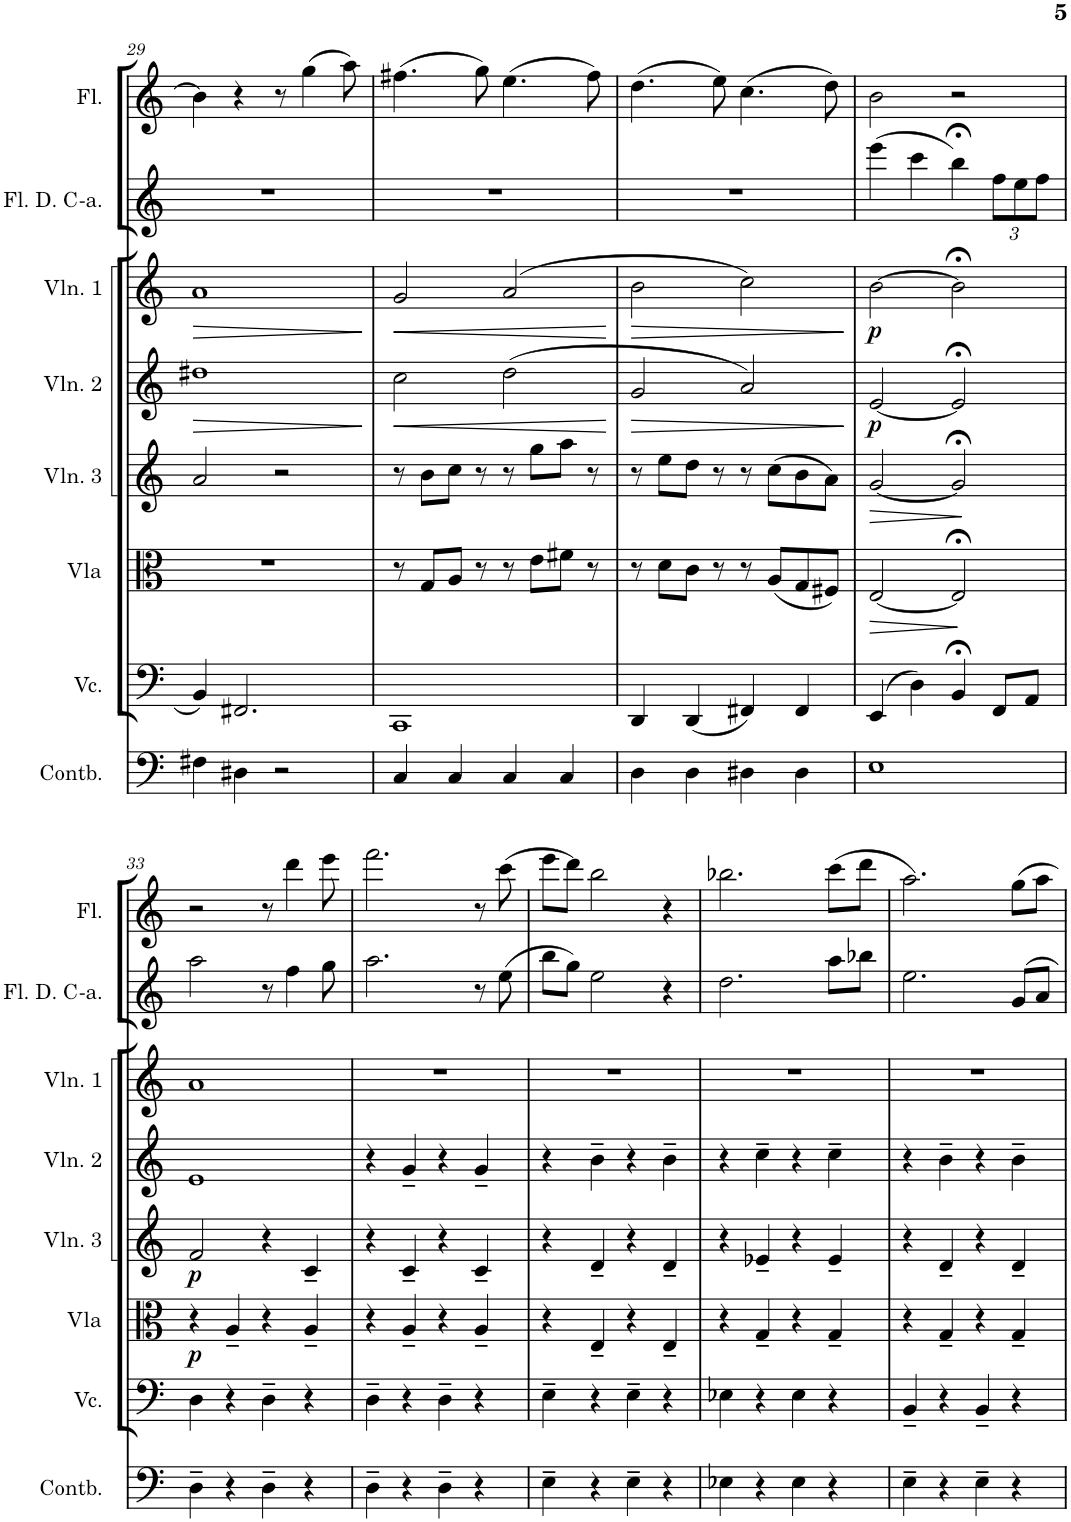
**kern	**kern	**kern	**dynam	**kern	**dynam	**kern	**dynam	**kern	**dynam	**kern	**kern
*part8	*part7	*part6	*part6	*part5	*part5	*part4	*part4	*part3	*part3	*part2	*part1
*staff8	*staff7	*staff6	*staff6	*staff5	*staff5	*staff4	*staff4	*staff3	*staff3	*staff2	*staff1
*I"Contrabaixo	*I"Violoncelo	*I"Viola	*	*I"Violino 3	*	*I"Violino 2	*	*I"Violino 1	*	*I"Flauta Doce Contralto	*I"Flauta
*I'Contb.	*I'Vc.	*I'Vla	*	*I'Vln. 3	*	*I'Vln. 2	*	*I'Vln. 1	*	*I'Fl. D. C-a.	*I'Fl.
!!LO:PB:g=z
*clefF4	*clefF4	*clefC3	*	*clefG2	*	*clefG2	*	*clefG2	*	*clefG2	*clefG2
*Trd7c12	*	*	*	*	*	*	*	*	*	*	*
*k[]	*k[]	*k[]	*	*k[]	*	*k[]	*	*k[]	*	*k[]	*k[]
*M4/4	*M4/4	*M4/4	*	*M4/4	*	*M4/4	*	*M4/4	*	*M4/4	*M4/4
=29	=29	=29	=29	=29	=29	=29	=29	=29	=29	=29	=29
!	!	!	!	!	!	!	!LO:HP:b	!	!LO:HP:b	!	!
4F#X\	4BB/	1r	.	2a/	.	1dd#X	>	1a	>	1r	4b\]
4D#X\	2.FF#X/	.	.	.	.	.	.	.	.	.	4r
2r	.	.	.	2r	.	.	.	.	.	.	8r
.	.	.	.	.	.	.	.	.	.	.	(4gg\
.	.	.	.	.	.	.	.	.	.	.	8aa\)
.	.	.	.	.	.	.	]	.	]	.	.
=30	=30	=30	=30	=30	=30	=30	=30	=30	=30	=30	=30
!	!	!	!	!	!	!	!LO:HP:b	!	!LO:HP:b	!	!
4C/	1CC	8r	.	8r	.	2cc\	<	2g/	<	1r	(4.ff#X\
.	.	8G/L	.	8b\L	.	.	.	.	.	.	.
4C/	.	8A/J	.	8cc\J	.	.	.	.	.	.	.
.	.	8r	.	8r	.	.	.	.	.	.	8gg\)
4C/	.	8r	.	8r	.	(2dd\	.	(2a/	.	.	(4.ee\
.	.	8e\L	.	8gg\L	.	.	.	.	.	.	.
4C/	.	8f#X\J	.	8aa\J	.	.	.	.	.	.	.
.	.	8r	.	8r	.	.	.	.	.	.	8ff#\)
.	.	.	.	.	.	.	[	.	[	.	.
=31	=31	=31	=31	=31	=31	=31	=31	=31	=31	=31	=31
!	!	!	!	!	!	!	!LO:HP:b	!	!LO:HP:b	!	!
4D\	4DD/	8r	.	8r	.	2g/	>	2b\	>	1r	(4.dd\
.	.	8d\L	.	8ee\L	.	.	.	.	.	.	.
4D\	(4DD/	8c\J	.	8dd\J	.	.	.	.	.	.	.
.	.	8r	.	8r	.	.	.	.	.	.	8ee\)
4D#X\	4FF#X/)	8r	.	8r	.	2a/)	.	2cc\)	.	.	(4.cc\
.	.	(8A/L	.	(8cc\L	.	.	.	.	.	.	.
4D#\	4FF#/	8G/	.	8b\	.	.	.	.	.	.	.
.	.	8F#X/J)	.	8a\J)	.	.	.	.	.	.	8dd\)
.	.	.	.	.	.	.	]	.	]	.	.
=32	=32	=32	=32	=32	=32	=32	=32	=32	=32	=32	=32
!	!	!	!LO:HP:b	!	!LO:HP:b	!	!LO:DY:b	!	!LO:DY:b	!	!
1E	(4EE/	[2E/	>	[2g/	>	[2e/	p	[2b\	p	(4eee\	2b\
.	4D\)	.	.	.	.	.	.	.	.	4ccc\	.
.	4BB;</	2E;</]	]	2g;</]	.	2e;</]	.	2b;<\]	.	4bb;<\)	2r
*	*	*	*	*	*	*	*	*	*	*Xbrackettup	*
.	8FF/L	.	.	.	.	.	.	.	.	12ff\L	.
.	.	.	.	.	.	.	.	.	.	12ee\	.
.	8AA/J	.	.	.	.	.	.	.	.	.	.
.	.	.	.	.	.	.	.	.	.	12ff\J	.
.	.	.	.	.	]	.	.	.	.	.	.
!!LO:LB:g=z
=33	=33	=33	=33	=33	=33	=33	=33	=33	=33	=33	=33
!	!	!	!LO:DY:b	!	!LO:DY:b	!	!	!	!	!	!
4D~\	4D\	4r	p	2f/	p	1e	.	1a	.	2aa\	2r
4r	4r	4A~/	.	.	.	.	.	.	.	.	.
4D~\	4D~\	4r	.	4r	.	.	.	.	.	8r	8r
.	.	.	.	.	.	.	.	.	.	4ff\	4ddd\
4r	4r	4A~/	.	4c~/	.	.	.	.	.	.	.
.	.	.	.	.	.	.	.	.	.	8gg\	8eee\
=34	=34	=34	=34	=34	=34	=34	=34	=34	=34	=34	=34
4D~\	4D~\	4r	.	4r	.	4r	.	1r	.	2.aa\	2.fff\
4r	4r	4A~/	.	4c~/	.	4g~/	.	.	.	.	.
4D~\	4D~\	4r	.	4r	.	4r	.	.	.	.	.
4r	4r	4A~/	.	4c~/	.	4g~/	.	.	.	8r	8r
.	.	.	.	.	.	.	.	.	.	(8ee\	(8ccc\
=35	=35	=35	=35	=35	=35	=35	=35	=35	=35	=35	=35
4E~\	4E~\	4r	.	4r	.	4r	.	1r	.	8bb\L)	8eee\L)
.	.	.	.	.	.	.	.	.	.	8gg\J	8ddd\J
4r	4r	4E~/	.	4d~/	.	4b~\	.	.	.	2ee\	2bb\
4E~\	4E~\	4r	.	4r	.	4r	.	.	.	.	.
4r	4r	4E~/	.	4d~/	.	4b~\	.	.	.	4r	4r
=36	=36	=36	=36	=36	=36	=36	=36	=36	=36	=36	=36
4E-X\	4E-X\	4r	.	4r	.	4r	.	1r	.	2.dd\	2.bb-X\
4r	4r	4G~/	.	4e-X~/	.	4cc~\	.	.	.	.	.
4E-\	4E-\	4r	.	4r	.	4r	.	.	.	.	.
4r	4r	4G~/	.	4e-~/	.	4cc~\	.	.	.	8aa\L	(8ccc\L
.	.	.	.	.	.	.	.	.	.	8bb-X\J	8ddd\J
=37	=37	=37	=37	=37	=37	=37	=37	=37	=37	=37	=37
4E~\	4BB~/	4r	.	4r	.	4r	.	1r	.	2.ee\	2.aa\)
4r	4r	4G~/	.	4d~/	.	4b~\	.	.	.	.	.
4E~\	4BB~/	4r	.	4r	.	4r	.	.	.	.	.
4r	4r	4G~/	.	4d~/	.	4b~\	.	.	.	8g/L	8gg\L
.	.	.	.	.	.	.	.	.	.	8a/J	8aa\J
=	=	=	=	=	=	=	=	=	=	=	=
*-	*-	*-	*-	*-	*-	*-	*-	*-	*-	*-	*-
